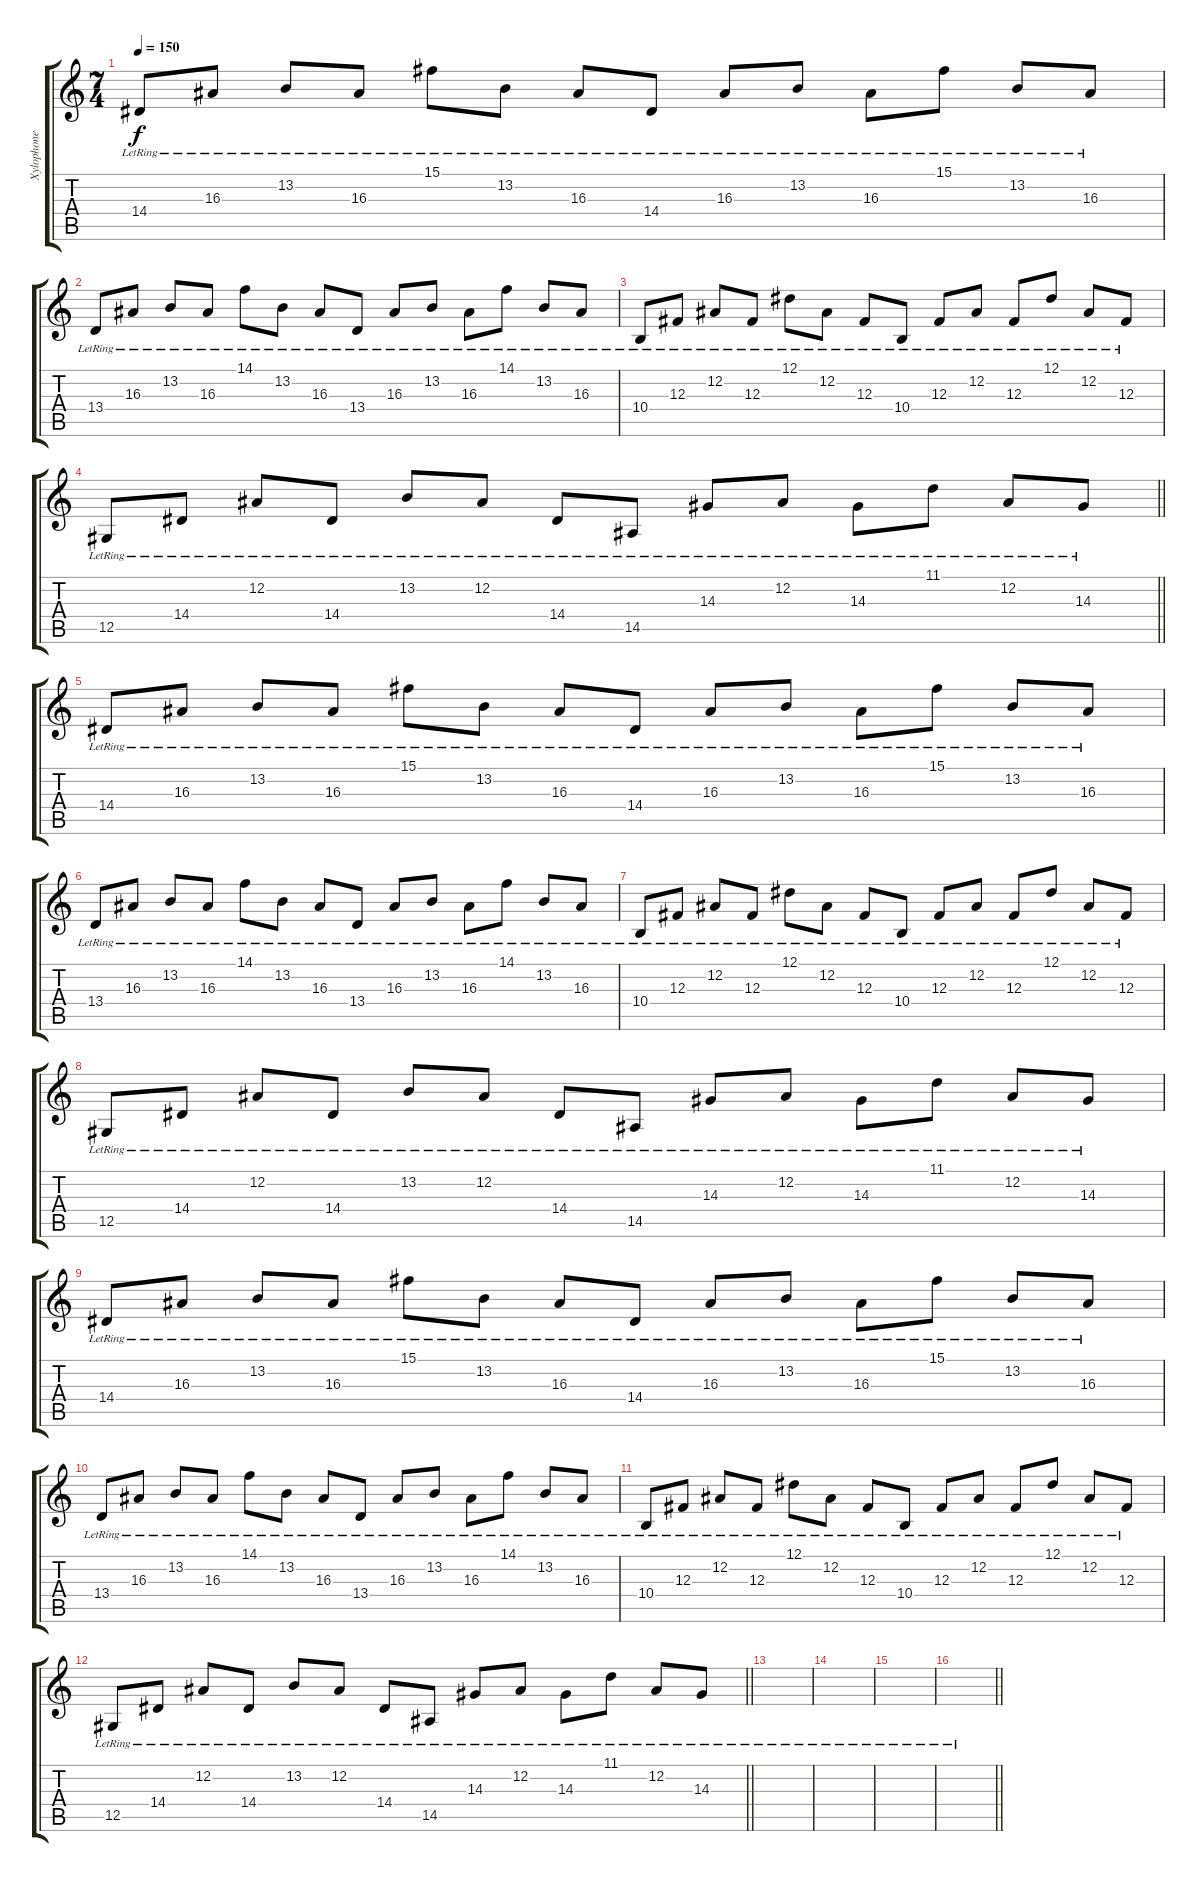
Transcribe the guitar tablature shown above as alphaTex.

\track ("Xylophone" "Xylophone") {instrument vibraphone}
\staff {score tabs}
\tuning (Eb4 Bb3 Gb3 Db3 Ab2 Eb2) {hide}
\ts (7 4)
\tempo 150
\clef g2
\ks c
14.4{lr}.8{dy f} 16.3{lr}.8 13.2{lr}.8 16.3{lr}.8 15.1{lr}.8 13.2{lr}.8 16.3{lr}.8 14.4{lr}.8 16.3{lr}.8 13.2{lr}.8 16.3{lr}.8 15.1{lr}.8 13.2{lr}.8 16.3{lr}.8 |
13.4{lr}.8 16.3{lr}.8 13.2{lr}.8 16.3{lr}.8 14.1{lr}.8 13.2{lr}.8 16.3{lr}.8 13.4{lr}.8 16.3{lr}.8 13.2{lr}.8 16.3{lr}.8 14.1{lr}.8 13.2{lr}.8 16.3{lr}.8 |
10.4{lr}.8 12.3{lr}.8 12.2{lr}.8 12.3{lr}.8 12.1{lr}.8 12.2{lr}.8 12.3{lr}.8 10.4{lr}.8 12.3{lr}.8 12.2{lr}.8 12.3{lr}.8 12.1{lr}.8 12.2{lr}.8 12.3{lr}.8 |
\barLineRight lightlight
12.5{lr}.8 14.4{lr}.8 12.2{lr}.8 14.4{lr}.8 13.2{lr}.8 12.2{lr}.8 14.4{lr}.8 14.5{lr}.8 14.3{lr}.8 12.2{lr}.8 14.3{lr}.8 11.1{lr}.8 12.2{lr}.8 14.3{lr}.8 |
\section ("" "")
14.4{lr}.8 16.3{lr}.8 13.2{lr}.8 16.3{lr}.8 15.1{lr}.8 13.2{lr}.8 16.3{lr}.8 14.4{lr}.8 16.3{lr}.8 13.2{lr}.8 16.3{lr}.8 15.1{lr}.8 13.2{lr}.8 16.3{lr}.8 |
13.4{lr}.8 16.3{lr}.8 13.2{lr}.8 16.3{lr}.8 14.1{lr}.8 13.2{lr}.8 16.3{lr}.8 13.4{lr}.8 16.3{lr}.8 13.2{lr}.8 16.3{lr}.8 14.1{lr}.8 13.2{lr}.8 16.3{lr}.8 |
10.4{lr}.8 12.3{lr}.8 12.2{lr}.8 12.3{lr}.8 12.1{lr}.8 12.2{lr}.8 12.3{lr}.8 10.4{lr}.8 12.3{lr}.8 12.2{lr}.8 12.3{lr}.8 12.1{lr}.8 12.2{lr}.8 12.3{lr}.8 |
12.5{lr}.8 14.4{lr}.8 12.2{lr}.8 14.4{lr}.8 13.2{lr}.8 12.2{lr}.8 14.4{lr}.8 14.5{lr}.8 14.3{lr}.8 12.2{lr}.8 14.3{lr}.8 11.1{lr}.8 12.2{lr}.8 14.3{lr}.8 |
14.4{lr}.8 16.3{lr}.8 13.2{lr}.8 16.3{lr}.8 15.1{lr}.8 13.2{lr}.8 16.3{lr}.8 14.4{lr}.8 16.3{lr}.8 13.2{lr}.8 16.3{lr}.8 15.1{lr}.8 13.2{lr}.8 16.3{lr}.8 |
13.4{lr}.8 16.3{lr}.8 13.2{lr}.8 16.3{lr}.8 14.1{lr}.8 13.2{lr}.8 16.3{lr}.8 13.4{lr}.8 16.3{lr}.8 13.2{lr}.8 16.3{lr}.8 14.1{lr}.8 13.2{lr}.8 16.3{lr}.8 |
10.4{lr}.8 12.3{lr}.8 12.2{lr}.8 12.3{lr}.8 12.1{lr}.8 12.2{lr}.8 12.3{lr}.8 10.4{lr}.8 12.3{lr}.8 12.2{lr}.8 12.3{lr}.8 12.1{lr}.8 12.2{lr}.8 12.3{lr}.8 |
\barLineRight lightlight
12.5{lr}.8 14.4{lr}.8 12.2{lr}.8 14.4{lr}.8 13.2{lr}.8 12.2{lr}.8 14.4{lr}.8 14.5{lr}.8 14.3{lr}.8 12.2{lr}.8 14.3{lr}.8 11.1{lr}.8 12.2{lr}.8 14.3{lr}.8 |
\section ("" "")
|
|
|
\barLineRight lightlight
